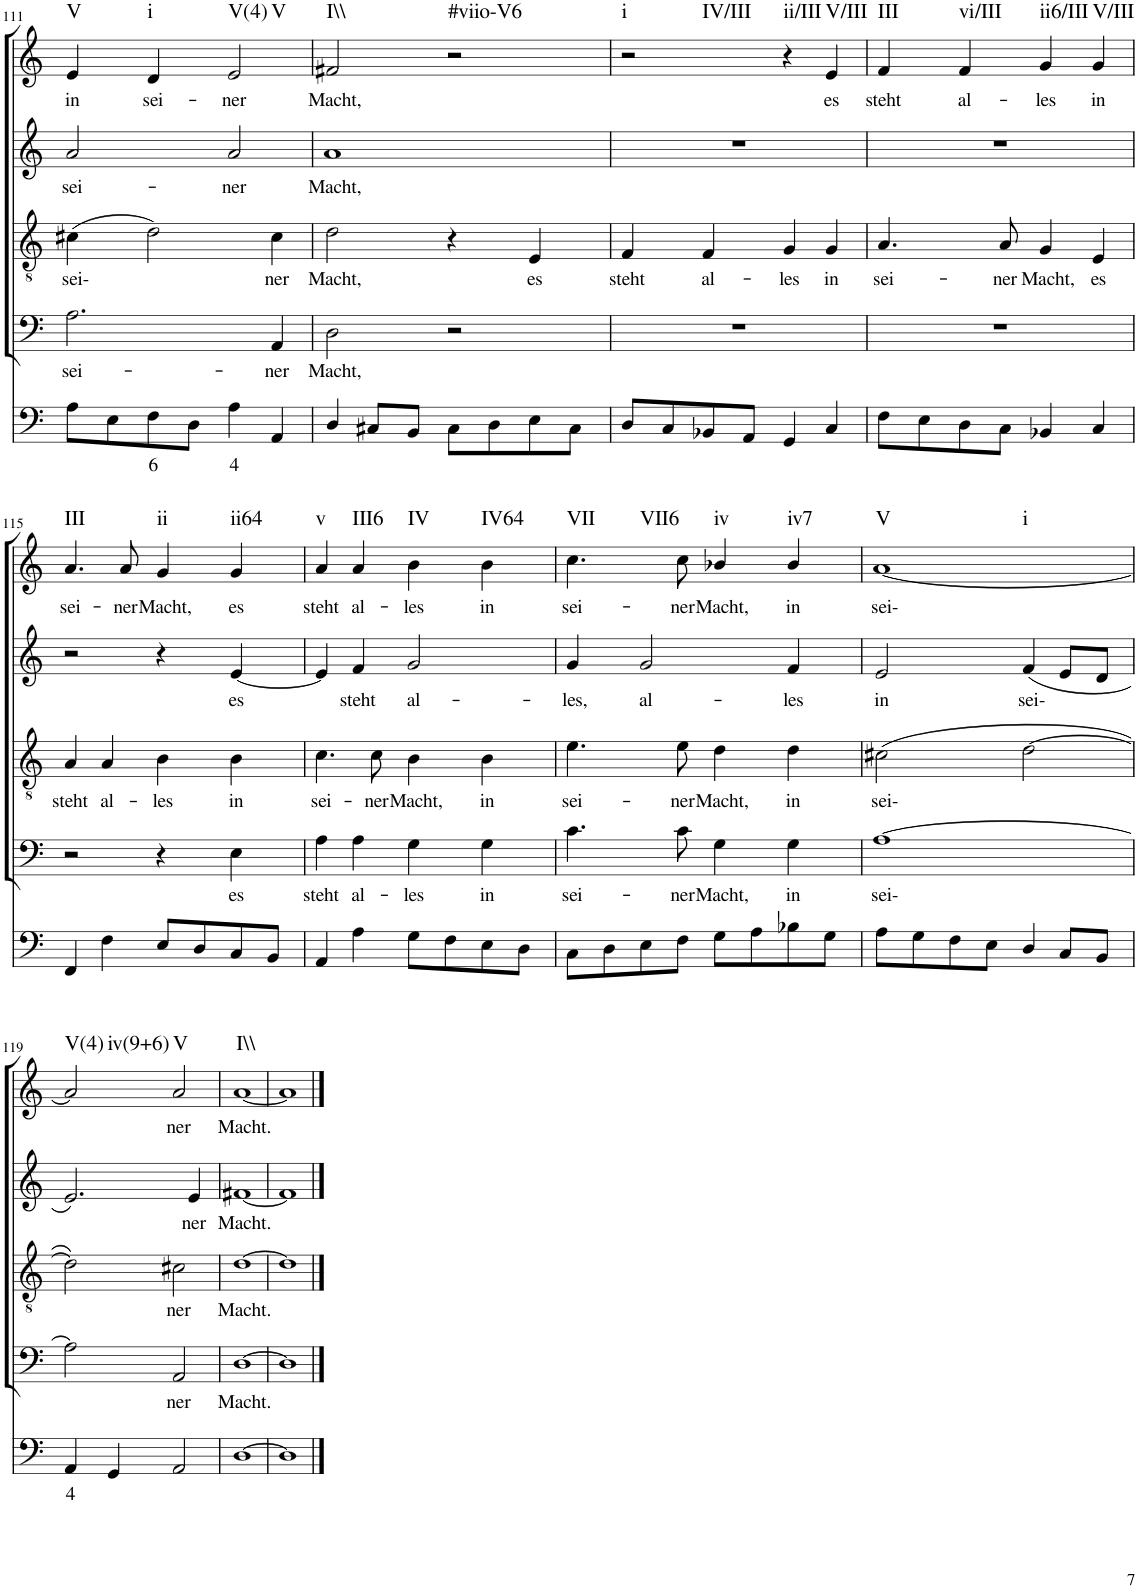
**kern	**text	**kern	**text	**kern	**text	**kern	**text	**kern	**text	**harte
*part5	*part5	*part4	*part4	*part3	*part3	*part2	*part2	*part1	*part1	*part1
*staff5	*staff5	*staff4	*staff4	*staff3	*staff3	*staff2	*staff2	*staff1	*staff1	*
*I"Continuo	*	*I"Bass	*	*I"Tenor	*	*I"Soprano II	*	*I"Soprano I	*	*
!!LO:PB:g=z
*clefF4	*	*clefF4	*	*clefGv2	*	*clefG2	*	*clefG2	*	*
*k[]	*	*k[]	*	*k[]	*	*k[]	*	*k[]	*	*
*M4/4	*	*M4/4	*	*M4/4	*	*M4/4	*	*M4/4	*	*
=111	=111	=111	=111	=111	=111	=111	=111	=111	=111	=111
!	!	!	!LO:LY:b	!	!LO:LY:b	!	!LO:LY:b	!	!LO:LY:b	!LO:H:kt=V
8A\L	.	2.A\	sei-	(4c#X\	sei-	2a/	sei-	4e/	in	N
8E\	.	.	.	.	.	.	.	.	.	.
!	!LO:LY:b	!	!	!	!	!	!	!	!LO:LY:b	!LO:H:kt=i
8F\	6	.	.	2d\)	.	.	.	4d/	sei-	N
8D\J	.	.	.	.	.	.	.	.	.	.
!	!LO:LY:b	!	!	!	!	!	!LO:LY:b	!	!LO:LY:b	!LO:H:n=1:kt=V(4)
!	!	!	!	!	!	!	!	!	!	!LO:H:n=2:kt=V
4A\	4	.	.	.	.	2a/	ner	2e/	ner	N N
!	!	!	!LO:LY:b	!	!LO:LY:b	!	!	!	!	!
4AA/	.	4AA/	ner	4c#\	ner	.	.	.	.	.
=112	=112	=112	=112	=112	=112	=112	=112	=112	=112	=112
!	!	!	!LO:LY:b	!	!LO:LY:b	!	!LO:LY:b	!	!LO:LY:b	!LO:H:kt=I\\
4D/	.	2D\	Macht,	2d\	Macht,	1a	Macht,	2f#X/	Macht,	N
8C#X/L	.	.	.	.	.	.	.	.	.	.
8BB/J	.	.	.	.	.	.	.	.	.	.
!	!	!	!	!	!	!	!	!	!	!LO:H:kt=#viio-V6
8C#\L	.	2r	.	4r	.	.	.	2r	.	N
8D\	.	.	.	.	.	.	.	.	.	.
!	!	!	!	!	!LO:LY:b	!	!	!	!	!
8E\	.	.	.	4E/	es	.	.	.	.	.
8C#\J	.	.	.	.	.	.	.	.	.	.
=113	=113	=113	=113	=113	=113	=113	=113	=113	=113	=113
!	!	!	!	!	!LO:LY:b	!	!	!	!	!LO:H:n=1:kt=i
!	!	!	!	!	!	!	!	!	!	!LO:H:n=2:kt=IV/III
8D/L	.	1r	.	4F/	steht	1r	.	2r	.	N N
8C/	.	.	.	.	.	.	.	.	.	.
!	!	!	!	!	!LO:LY:b	!	!	!	!	!
8BB-X/	.	.	.	4F/	al-	.	.	.	.	.
8AA/J	.	.	.	.	.	.	.	.	.	.
!	!	!	!	!	!LO:LY:b	!	!	!	!	!LO:H:kt=ii/III
4GG/	.	.	.	4G/	les	.	.	4r	.	N
!	!	!	!	!	!LO:LY:b	!	!	!	!LO:LY:b	!LO:H:kt=V/III
4C/	.	.	.	4G/	in	.	.	4e/	es	N
=114	=114	=114	=114	=114	=114	=114	=114	=114	=114	=114
!	!	!	!	!	!LO:LY:b	!	!	!	!LO:LY:b	!LO:H:kt=III
8F\L	.	1r	.	4.A/	sei-	1r	.	4f/	steht	N
8E\	.	.	.	.	.	.	.	.	.	.
!	!	!	!	!	!	!	!	!	!LO:LY:b	!LO:H:kt=vi/III
8D\	.	.	.	.	.	.	.	4f/	al-	N
!	!	!	!	!	!LO:LY:b	!	!	!	!	!
8C\J	.	.	.	8A/	ner	.	.	.	.	.
!	!	!	!	!	!LO:LY:b	!	!	!	!LO:LY:b	!LO:H:kt=ii6/III
4BB-X/	.	.	.	4G/	Macht,	.	.	4g/	les	N
!	!	!	!	!	!LO:LY:b	!	!	!	!LO:LY:b	!LO:H:kt=V/III
4C/	.	.	.	4E/	es	.	.	4g/	in	N
!!LO:LB:g=z
=115	=115	=115	=115	=115	=115	=115	=115	=115	=115	=115
!	!	!	!	!	!LO:LY:b	!	!	!	!LO:LY:b	!LO:H:kt=III
4FF/	.	2r	.	4A/	steht	2r	.	4.a/	sei-	N
!	!	!	!	!	!LO:LY:b	!	!	!	!	!
4F\	.	.	.	4A/	al-	.	.	.	.	.
!	!	!	!	!	!	!	!	!	!LO:LY:b	!
.	.	.	.	.	.	.	.	8a/	ner	.
!	!	!	!	!	!LO:LY:b	!	!	!	!LO:LY:b	!LO:H:kt=ii
8E/L	.	4r	.	4B\	les	4r	.	4g/	Macht,	N
8D/	.	.	.	.	.	.	.	.	.	.
!	!	!	!LO:LY:b	!	!LO:LY:b	!	!LO:LY:b	!	!LO:LY:b	!LO:H:kt=ii64
8C/	.	4E\	es	4B\	in	[4e/	es	4g/	es	N
8BB/J	.	.	.	.	.	.	.	.	.	.
=116	=116	=116	=116	=116	=116	=116	=116	=116	=116	=116
!	!	!	!LO:LY:b	!	!LO:LY:b	!	!	!	!LO:LY:b	!LO:H:kt=v
4AA/	.	4A\	steht	4.c\	sei-	4e/]	.	4a/	steht	N
!	!	!	!LO:LY:b	!	!	!	!LO:LY:b	!	!LO:LY:b	!LO:H:kt=III6
4A\	.	4A\	al-	.	.	4f/	steht	4a/	al-	N
!	!	!	!	!	!LO:LY:b	!	!	!	!	!
.	.	.	.	8c\	ner	.	.	.	.	.
!	!	!	!LO:LY:b	!	!LO:LY:b	!	!LO:LY:b	!	!LO:LY:b	!LO:H:kt=IV
8G\L	.	4G\	les	4B\	Macht,	2g/	al-	4b\	les	N
8F\	.	.	.	.	.	.	.	.	.	.
!	!	!	!LO:LY:b	!	!LO:LY:b	!	!	!	!LO:LY:b	!LO:H:kt=IV64
8E\	.	4G\	in	4B\	in	.	.	4b\	in	N
8D\J	.	.	.	.	.	.	.	.	.	.
=117	=117	=117	=117	=117	=117	=117	=117	=117	=117	=117
!	!	!	!LO:LY:b	!	!LO:LY:b	!	!LO:LY:b	!	!LO:LY:b	!LO:H:n=1:kt=VII
!	!	!	!	!	!	!	!	!	!	!LO:H:n=2:kt=VII6
8C\L	.	4.c\	sei-	4.e\	sei-	4g/	les,	4.cc\	sei-	N N
8D\	.	.	.	.	.	.	.	.	.	.
!	!	!	!	!	!	!	!LO:LY:b	!	!	!
8E\	.	.	.	.	.	2g/	al-	.	.	.
!	!	!	!LO:LY:b	!	!LO:LY:b	!	!	!	!LO:LY:b	!
8F\J	.	8c\	ner	8e\	ner	.	.	8cc\	ner	.
!	!	!	!LO:LY:b	!	!LO:LY:b	!	!	!	!LO:LY:b	!LO:H:kt=iv
8G\L	.	4G\	Macht,	4d\	Macht,	.	.	4b-X/	Macht,	N
8A\	.	.	.	.	.	.	.	.	.	.
!	!	!	!LO:LY:b	!	!LO:LY:b	!	!LO:LY:b	!	!LO:LY:b	!LO:H:kt=iv7
8B-X\	.	4G\	in	4d\	in	4f/	les	4b-/	in	N
8G\J	.	.	.	.	.	.	.	.	.	.
=118	=118	=118	=118	=118	=118	=118	=118	=118	=118	=118
!	!	!	!LO:LY:b	!	!LO:LY:b	!	!LO:LY:b	!	!LO:LY:b	!LO:H:n=1:kt=V
!	!	!	!	!	!	!	!	!	!	!LO:H:n=2:kt=i
8A\L	.	[1A	sei-	(2c#X\	sei-	2e/	in	[1a	sei-	N N
8G\	.	.	.	.	.	.	.	.	.	.
8F\	.	.	.	.	.	.	.	.	.	.
8E\J	.	.	.	.	.	.	.	.	.	.
!	!	!	!	!	!	!	!LO:LY:b	!	!	!
4D/	.	.	.	[2d\	.	(4f/	sei-	.	.	.
8C/L	.	.	.	.	.	8e/L	.	.	.	.
8BB/J	.	.	.	.	.	8d/J	.	.	.	.
!!LO:LB:g=z
=119	=119	=119	=119	=119	=119	=119	=119	=119	=119	=119
!	!LO:LY:b	!	!	!	!	!	!	!	!	!LO:H:n=1:kt=V(4)
!	!	!	!	!	!	!	!	!	!	!LO:H:n=2:kt=iv(9+6)
4AA/	4	2A\]	.	2d\])	.	2.e/)	.	2a/]	.	N N
4GG/	.	.	.	.	.	.	.	.	.	.
!	!	!	!LO:LY:b	!	!LO:LY:b	!	!	!	!LO:LY:b	!LO:H:kt=V
2AA/	.	2AA/	ner	2c#X\	ner	.	.	2a/	ner	N
!	!	!	!	!	!	!	!LO:LY:b	!	!	!
.	.	.	.	.	.	4e/	ner	.	.	.
=120	=120	=120	=120	=120	=120	=120	=120	=120	=120	=120
!	!	!	!LO:LY:b	!	!LO:LY:b	!	!LO:LY:b	!	!LO:LY:b	!LO:H:kt=I\\
[1D	.	[1D	Macht.	[1d	Macht.	[1f#X	Macht.	[1a	Macht.	N
=121	=121	=121	=121	=121	=121	=121	=121	=121	=121	=121
1D]	.	1D]	.	1d]	.	1f#]	.	1a]	.	.
==	==	==	==	==	==	==	==	==	==	==
*-	*-	*-	*-	*-	*-	*-	*-	*-	*-	*-
